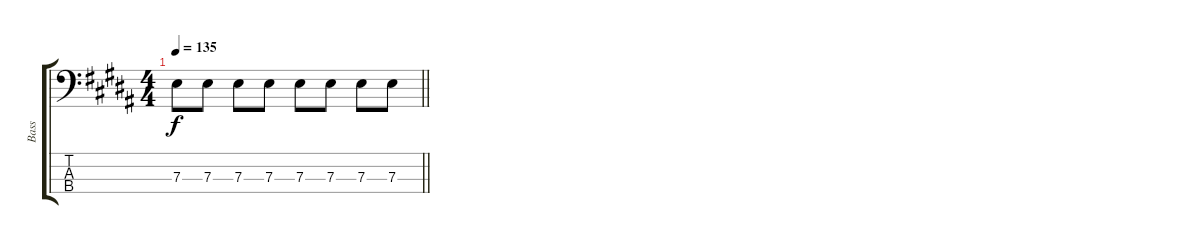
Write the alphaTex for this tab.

\track ("Bass" "Bass") {instrument electricbassfinger}
\staff {score tabs}
\tuning (G2 D2 A1 E1) {hide}
\ts (4 4)
\tempo 135
\clef f4
\barLineRight lightlight
\ks b
7.3.8{dy f} 7.3.8 7.3.8 7.3.8 7.3.8 7.3.8 7.3.8 7.3.8
